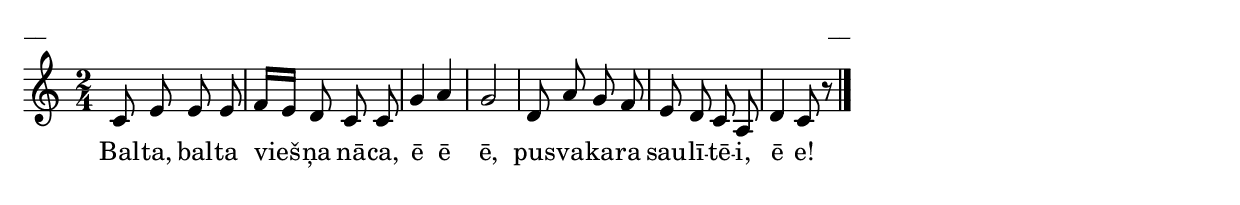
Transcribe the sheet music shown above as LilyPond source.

\version "2.13.16"
%\header {
%    title = "Balta, balta viešņa nāca"
%}
\paper {
line-width = 14\cm
left-margin = 0.4\cm
between-system-padding = 0.1\cm
between-system-space = 0.1\cm
}
\layout {
indent = #0
ragged-last = ##f
}


voiceA = \relative c' {
\clef "treble"
\key c \major
\time 2/4
c8 e e e |
f16[ e] d8 c c |
g'4 a |
g2 |
d8 a' g f |
e8 d c a |
d4 c8 r8 |
\bar "|."
} 


lyricA = \lyricmode {
Bal -- ta, bal -- ta vieš -- ņa nā -- ca, ē ē ē, pus -- va -- ka -- ra sau -- lī -- tē -- i, ē e!
} 


fullScore = <<
\new Staff {
<<
\new Voice = "voiceA" { \oneVoice \autoBeamOff \voiceA }
\lyricsto "voiceA" \new Lyrics \lyricA
>>
}
>>

\score {
\fullScore
\header { piece = "__" opus = "__" }
}
\markup { \with-color #(x11-color 'white) \sans \smaller "__" }
\score {
\unfoldRepeats
\fullScore
\midi {
\context { \Staff \remove "Staff_performer" }
\context { \Voice \consists "Staff_performer" }
}
}



